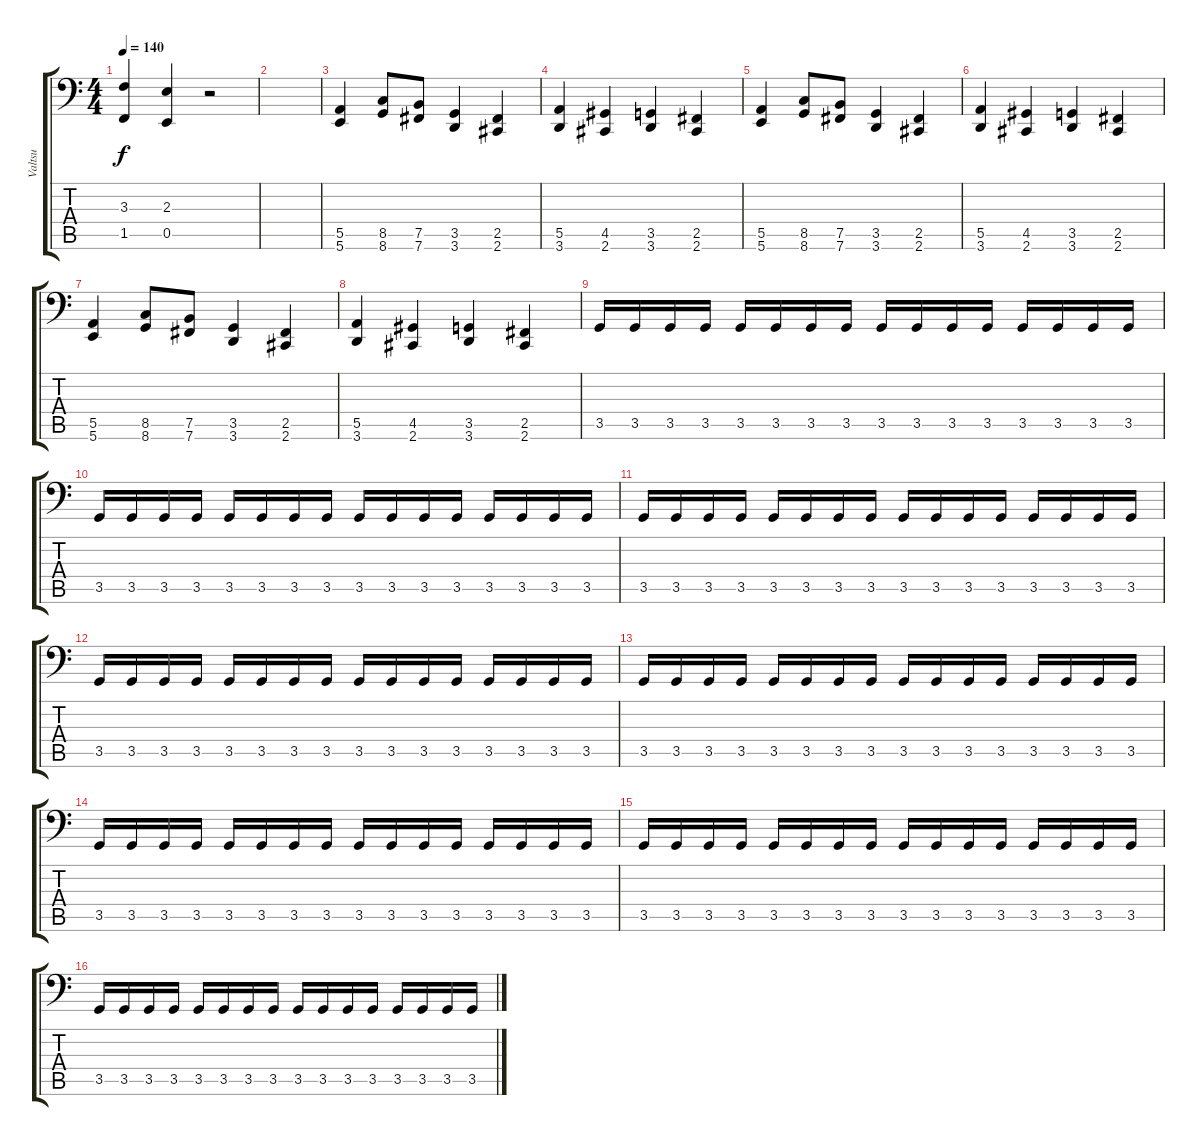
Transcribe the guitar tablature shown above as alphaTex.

\track ("Valtsu" "Valtsu") {instrument electricbasspick}
\staff {score tabs}
\tuning (C3 G2 D2 A1 E1 B0) {hide}
\ts (4 4)
\tempo 140
\clef f4
\ks c
(3.3 1.5).4{dy f} (2.3 0.5).4 r.2 |
|
(5.5 5.6).4 (8.5 8.6).8 (7.5 7.6).8 (3.5 3.6).4 (2.5 2.6).4 |
(5.5 3.6).4 (4.5 2.6).4 (3.5 3.6).4 (2.5 2.6).4 |
(5.5 5.6).4 (8.5 8.6).8 (7.5 7.6).8 (3.5 3.6).4 (2.5 2.6).4 |
(5.5 3.6).4 (4.5 2.6).4 (3.5 3.6).4 (2.5 2.6).4 |
(5.5 5.6).4 (8.5 8.6).8 (7.5 7.6).8 (3.5 3.6).4 (2.5 2.6).4 |
(5.5 3.6).4 (4.5 2.6).4 (3.5 3.6).4 (2.5 2.6).4 |
3.5.16 3.5.16 3.5.16 3.5.16 3.5.16 3.5.16 3.5.16 3.5.16 3.5.16 3.5.16 3.5.16 3.5.16 3.5.16 3.5.16 3.5.16 3.5.16 |
3.5.16 3.5.16 3.5.16 3.5.16 3.5.16 3.5.16 3.5.16 3.5.16 3.5.16 3.5.16 3.5.16 3.5.16 3.5.16 3.5.16 3.5.16 3.5.16 |
3.5.16 3.5.16 3.5.16 3.5.16 3.5.16 3.5.16 3.5.16 3.5.16 3.5.16 3.5.16 3.5.16 3.5.16 3.5.16 3.5.16 3.5.16 3.5.16 |
3.5.16 3.5.16 3.5.16 3.5.16 3.5.16 3.5.16 3.5.16 3.5.16 3.5.16 3.5.16 3.5.16 3.5.16 3.5.16 3.5.16 3.5.16 3.5.16 |
3.5.16 3.5.16 3.5.16 3.5.16 3.5.16 3.5.16 3.5.16 3.5.16 3.5.16 3.5.16 3.5.16 3.5.16 3.5.16 3.5.16 3.5.16 3.5.16 |
3.5.16 3.5.16 3.5.16 3.5.16 3.5.16 3.5.16 3.5.16 3.5.16 3.5.16 3.5.16 3.5.16 3.5.16 3.5.16 3.5.16 3.5.16 3.5.16 |
3.5.16 3.5.16 3.5.16 3.5.16 3.5.16 3.5.16 3.5.16 3.5.16 3.5.16 3.5.16 3.5.16 3.5.16 3.5.16 3.5.16 3.5.16 3.5.16 |
3.5.16 3.5.16 3.5.16 3.5.16 3.5.16 3.5.16 3.5.16 3.5.16 3.5.16 3.5.16 3.5.16 3.5.16 3.5.16 3.5.16 3.5.16 3.5.16
